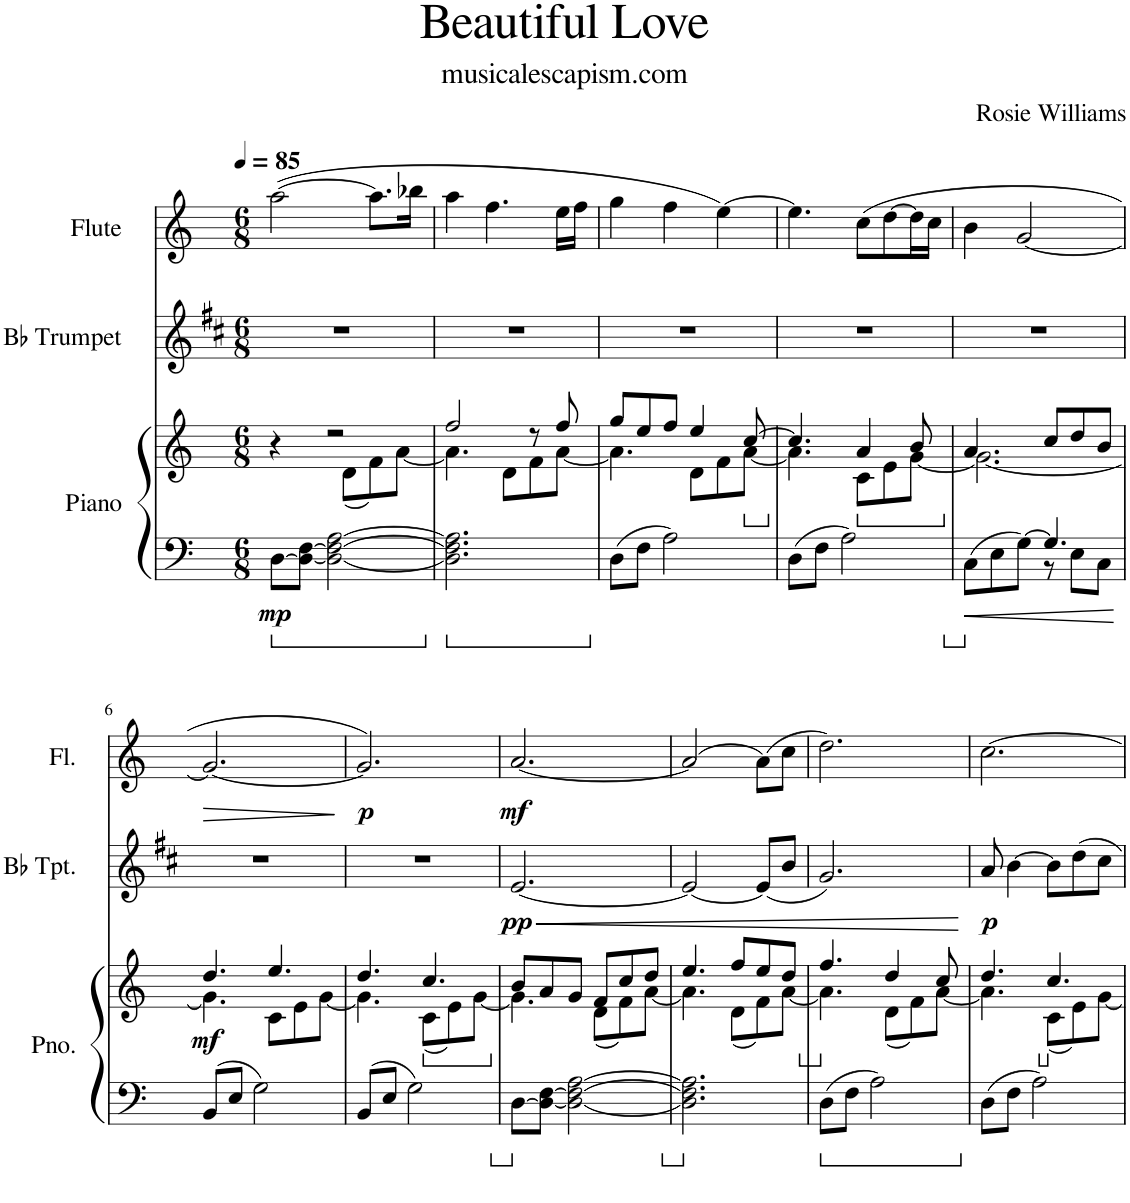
**kern	**kern	**dynam	**kern	**dynam	**kern	**dynam
*part3	*part3	*part3	*part2	*part2	*part1	*part1
*staff4	*staff3	*staff3/4	*staff2	*staff2	*staff1	*staff1
*I"Piano	*	*	*I"Bb Trumpet	*	*I"Flute	*
*I'Pno.	*	*	*I'Bb Tpt.	*	*I'Fl.	*
*clefF4	*clefG2	*	*clefG2	*	*clefG2	*
*	*	*	*Trd1c2	*	*	*
*k[]	*k[]	*	*k[f#c#]	*	*k[]	*
*M6/8	*M6/8	*	*M6/8	*	*M6/8	*
*MM85	*MM85	*	*MM85	*	*MM85	*
=1	=1	=1	=1	=1	=1	=1
*	*^	*	*	*	*	*
!	!	!	!LO:DY:b=2	!	!	!	!
[8D\L	4r	4.ryy	mp	2.r	.	(>[2aa\	.
8D\_ [8F\J	.	.	.	.	.	.	.
2D\_ 2F\_ [2A\	2r	.	.	.	.	.	.
.	.	(<8d\L	.	.	.	.	.
.	.	8f\)	.	.	.	8.aa\L]	.
.	.	[8a\J	.	.	.	.	.
.	.	.	.	.	.	16bb-X\Jk	.
=2	=2	=2	=2	=2	=2	=2	=2
2.D\] 2.F\] 2.A\]	2ff/	4.a\]	.	2.r	.	4aa\	.
.	.	.	.	.	.	4.ff\	.
.	.	8d\L	.	.	.	.	.
.	8r	8f\	.	.	.	.	.
.	8ff/	[8a\J	.	.	.	16ee\LL	.
.	.	.	.	.	.	16ff\JJ	.
=3	=3	=3	=3	=3	=3	=3	=3
8D\L	8gg/L	4.a\]	.	2.r	.	4gg\	.
8F\J	8ee/	.	.	.	.	.	.
2A\	8ff/J	.	.	.	.	4ff\	.
.	4ee/	8d\L	.	.	.	.	.
.	.	8f\	.	.	.	[4ee\)	.
*	*ped	*	*	*	*	*	*
.	[8cc/	[8a\J	.	.	.	.	.
=4	=4	=4	=4	=4	=4	=4	=4
*	*Xped	*	*	*	*	*	*
8D\L	4.cc/]	4.a\]	.	2.r	.	4.ee\]	.
8F\J	.	.	.	.	.	.	.
2A\	.	.	.	.	.	.	.
*	*ped	*	*	*	*	*	*
.	4a/	8c\L	.	.	.	(>8cc\L	.
.	.	8e\	.	.	.	[8dd\	.
.	8b/	[8g\J	.	.	.	16dd\L]	.
.	.	.	.	.	.	16cc\JJ	.
=5	=5	=5	=5	=5	=5	=5	=5
*^	*	*	*	*	*	*	*
*	*	*Xped	*	*	*	*	*	*
8C\L	4.ryy	4.a/	2.g\_	.	2.r	.	4b\	.
8E\	.	.	.	.	.	.	.	.
[8G\J	.	.	.	.	.	.	[2g/	.
4.G/]	8r	8cc/L	.	.	.	.	.	.
.	8E\L	8dd/	.	.	.	.	.	.
.	8C\J	8b/J	.	.	.	.	.	.
*v	*v	*	*	*	*	*	*	*
!!LO:LB:g=z
=6	=6	=6	=6	=6	=6	=6	=6
*ped	*	*	*	*	*	*	*
*^	*	*	*	*	*	*	*
!	!	!	!	!LO:DY:b	!	!	!	!LO:HP:b
*v	*v	*	*	*	*	*	*	*
8BB/L	4.dd/	4.g\]	mf	2.r	.	2.g/_	>
8E/J	.	.	.	.	.	.	.
2G\	.	.	.	.	.	.	.
.	4.ee/	8c\L	.	.	.	.	.
.	.	8e\	.	.	.	.	.
.	.	[8g\J	.	.	.	.	.
*	*v	*v	*	*	*	*	*
.	.	.	.	.	.	]
=7	=7	=7	=7	=7	=7	=7
*	*^	*	*	*	*	*
!	!	!	!	!	!	!	!LO:DY:b
8BB/L	4.dd/	4.g\]	.	2.r	.	2.g/])	p
8E/J	.	.	.	.	.	.	.
2G\	.	.	.	.	.	.	.
*	*ped	*	*	*	*	*	*
.	4.cc/	(<8c\L	.	.	.	.	.
.	.	8e\)	.	.	.	.	.
.	.	[8g\J	.	.	.	.	.
=8	=8	=8	=8	=8	=8	=8	=8
*Xped	*	*	*	*	*	*	*
*	*Xped	*	*	*	*	*	*
!	!	!	!	!	!LO:HP:b	!	!
!	!	!	!	!	!LO:DY:n=1:b	!	!LO:DY:b
[8D\L	8b/L	4.g\]	.	[2.e/	< pp	[2.a/	mf
8D\_ [8F\J	8a/	.	.	.	.	.	.
2D\_ 2F\_ [2A\	8g/J	.	.	.	.	.	.
.	8f/L	(<8d\L	.	.	.	.	.
.	8cc/	8f\)	.	.	.	.	.
.	8dd/J	[8a\J	.	.	.	.	.
=9	=9	=9	=9	=9	=9	=9	=9
2.D\] 2.F\] 2.A\]	4.ee/	4.a\]	.	2e/_	.	2a/_	.
.	8ff/L	(<8d\L	.	.	.	.	.
.	8ee/	8f\)	.	(<8e/L]	.	(>8a\L]	.
.	8dd/J	[8a\J	.	8b/J	.	8cc\J	.
=10	=10	=10	=10	=10	=10	=10	=10
*	*ped	*	*	*	*	*	*
8D\L	4.ff/	4.a\]	.	2.g/)	.	2.dd\)	.
8F\J	.	.	.	.	.	.	.
2A\	.	.	.	.	.	.	.
.	4dd/	(<8d\L	.	.	.	.	.
.	.	8f\)	.	.	.	.	.
.	8cc/	[8a\J	.	.	.	.	.
*	*v	*v	*	*	*	*	*
.	.	.	.	[	.	.
=11	=11	=11	=11	=11	=11	=11
*	*^	*	*	*	*	*
!	!	!	!	!	!LO:DY:b	!	!
8D\L	4.dd/	4.a\]	.	8a/	p	[2.cc\	.
8F\J	.	.	.	[4b\	.	.	.
2A\	.	.	.	.	.	.	.
*	*Xped	*	*	*	*	*	*
.	4.cc/	(<8c\L	.	8b\L]	.	.	.
.	.	8e\)	.	8dd\	.	.	.
.	.	[8g\J	.	8cc#\J	.	.	.
*	*v	*v	*	*	*	*	*
=	=	=	=	=	=	=
*-	*-	*-	*-	*-	*-	*-
